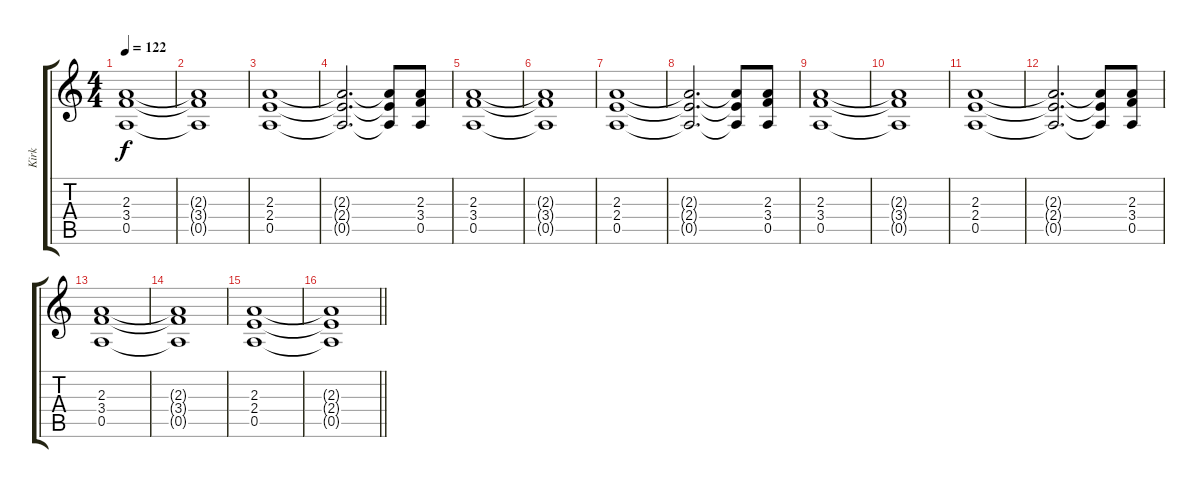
\track ("Kirk" "Kirk") {instrument distortionguitar}
\staff {score tabs}
\tuning (E4 B3 G3 D3 A2 E2) {hide}
\ts (4 4)
\tempo 122
\clef g2
\ks c
(2.3 3.4 0.5).1{dy f} |
(2.3{t} 3.4{t} 0.5{t}).1 |
(2.3 2.4 0.5).1 |
(2.3{t} 2.4{t} 0.5{t}).2{d} (2.3{t} 2.4{t} 0.5{t}).8 (2.3 3.4 0.5).8 |
(2.3 3.4 0.5).1 |
(2.3{t} 3.4{t} 0.5{t}).1 |
(2.3 2.4 0.5).1 |
(2.3{t} 2.4{t} 0.5{t}).2{d} (2.3{t} 2.4{t} 0.5{t}).8 (2.3 3.4 0.5).8 |
(2.3 3.4 0.5).1 |
(2.3{t} 3.4{t} 0.5{t}).1 |
(2.3 2.4 0.5).1 |
(2.3{t} 2.4{t} 0.5{t}).2{d} (2.3{t} 2.4{t} 0.5{t}).8 (2.3 3.4 0.5).8 |
(2.3 3.4 0.5).1 |
(2.3{t} 3.4{t} 0.5{t}).1 |
(2.3 2.4 0.5).1 |
\barLineRight lightlight
(2.3{t} 2.4{t} 0.5{t}).1
